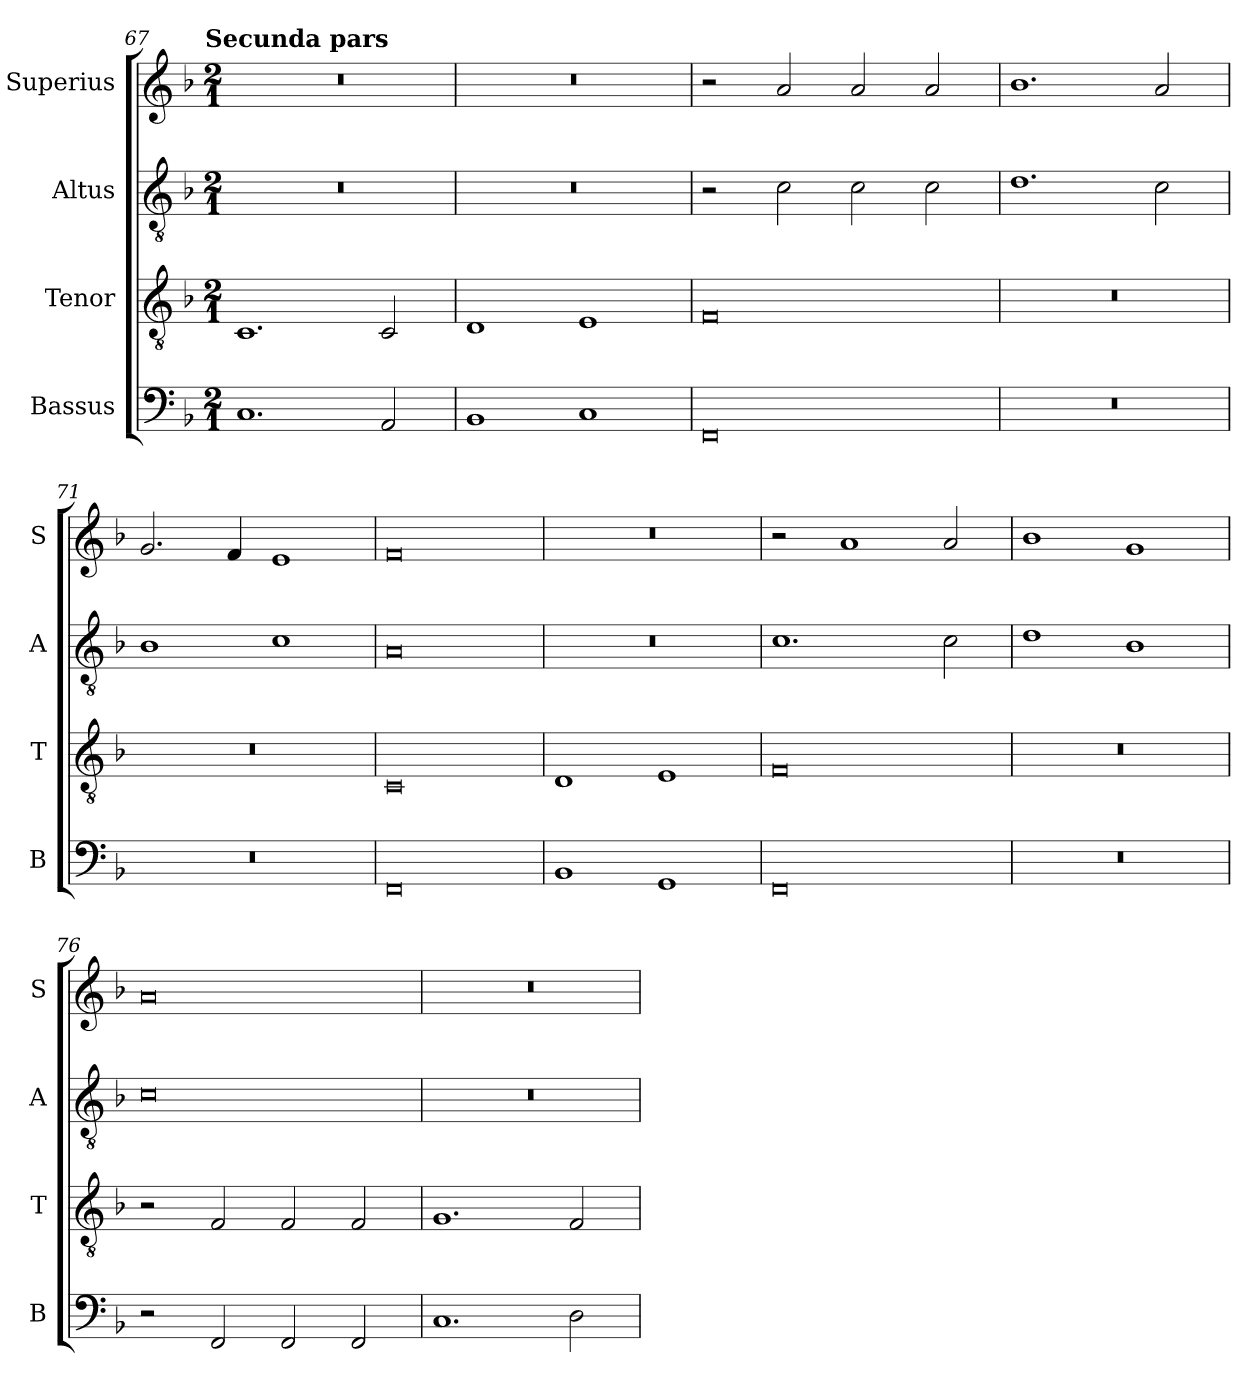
**kern	**kern	**kern	**kern
*part4	*part3	*part2	*part1
*staff4	*staff3	*staff2	*staff1
*I"Bassus	*I"Tenor	*I"Altus	*I"Superius
*I'B	*I'T	*I'A	*I'S
!!LO:LB:g=z
*clefF4	*clefGv2	*clefGv2	*clefG2
*k[b-]	*k[b-]	*k[b-]	*k[b-]
!!LO:TX:omd:t=Secunda pars
*M2/1	*M2/1	*M2/1	*M2/1
=67	=67	=67	=67
1.C	1.C	0r	0r
2AA/	2C/	.	.
=68	=68	=68	=68
1BB-	1D	0r	0r
1C	1E	.	.
=69	=69	=69	=69
0FF	0F	2r	2r
.	.	2c\	2a/
.	.	2c\	2a/
.	.	2c\	2a/
=70	=70	=70	=70
0r	0r	1.d	1.b-
.	.	2c\	2a/
=71	=71	=71	=71
0r	0r	1B-	2.g/
.	.	.	4f/
.	.	1c	1e
=72	=72	=72	=72
0FF	0C	0A	0f
=73	=73	=73	=73
1BB-	1D	0r	0r
1GG	1E	.	.
=74	=74	=74	=74
0FF	0F	1.c	2r
.	.	.	1a
.	.	2c\	2a/
=75	=75	=75	=75
0r	0r	1d	1b-
.	.	1B-	1g
=76	=76	=76	=76
2r	2r	0c	0a
2FF/	2F/	.	.
2FF/	2F/	.	.
2FF/	2F/	.	.
=77	=77	=77	=77
1.C	1.G	0r	0r
2D\	2F/	.	.
=	=	=	=
*-	*-	*-	*-
